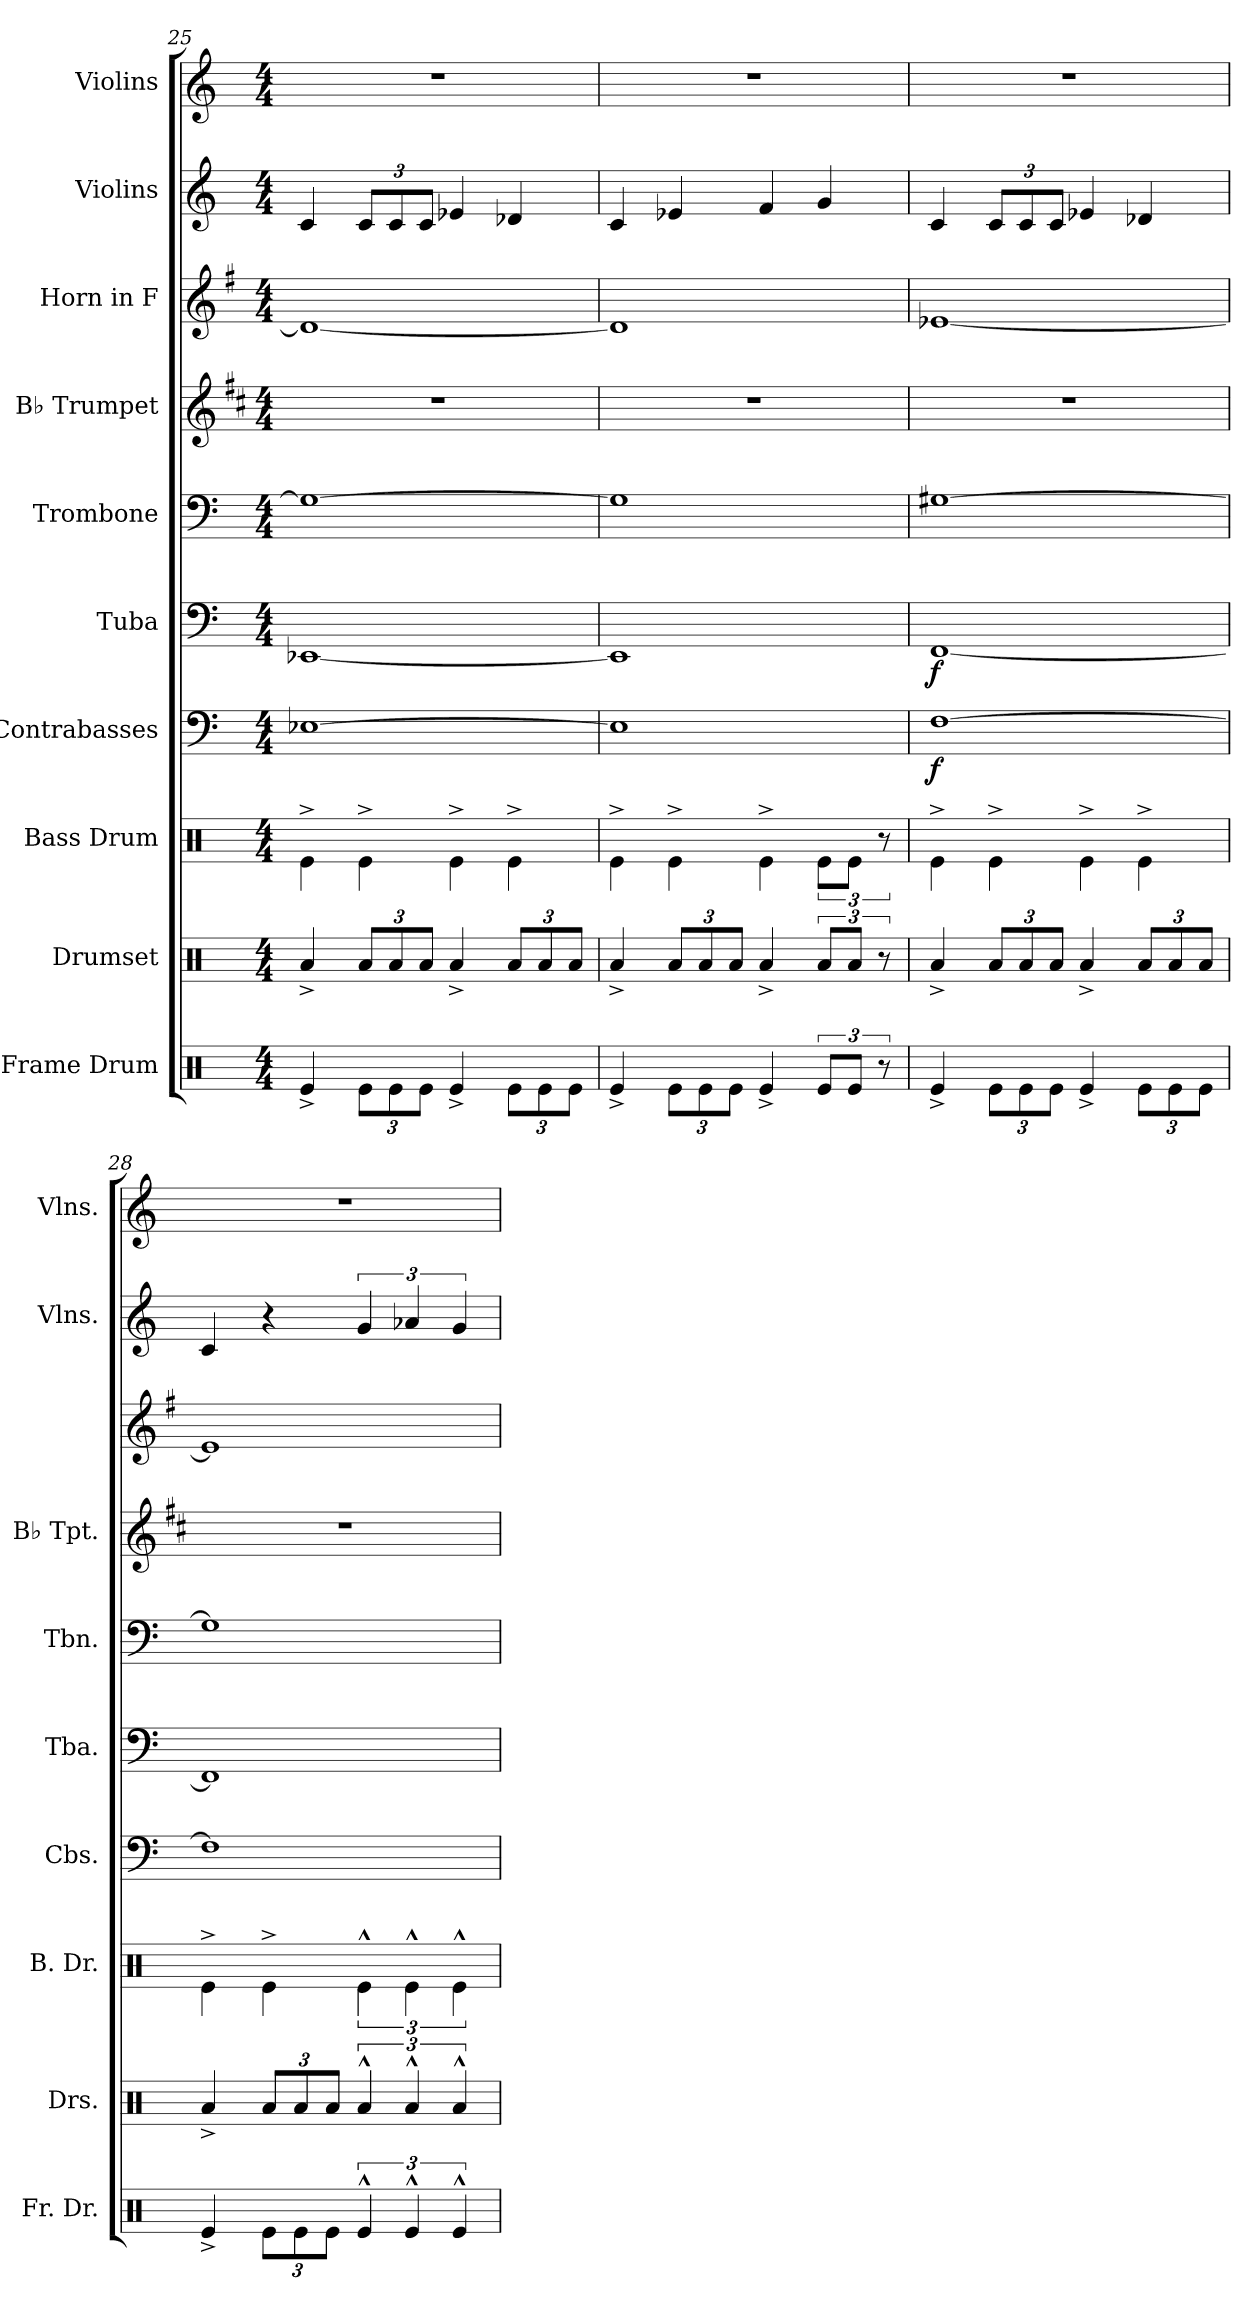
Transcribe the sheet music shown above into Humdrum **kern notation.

**kern	**kern	**kern	**kern	**dynam	**kern	**dynam	**kern	**kern	**kern	**kern	**kern
*part10	*part9	*part8	*part7	*part7	*part6	*part6	*part5	*part4	*part3	*part2	*part1
*staff10	*staff9	*staff8	*staff7	*staff7	*staff6	*staff6	*staff5	*staff4	*staff3	*staff2	*staff1
*I"Frame Drum	*I"Drumset	*I"Bass Drum	*I"Contrabasses	*	*I"Tuba	*	*I"Trombone	*I"B♭ Trumpet	*I"Horn in F	*I"Violins	*I"Violins
*I'Fr. Dr.	*I'Drs.	*I'B. Dr.	*I'Cbs.	*	*I'Tba.	*	*I'Tbn.	*I'B♭ Tpt.	*	*I'Vlns.	*I'Vlns.
*clefX	*clefX	*clefX	*clefF4	*	*clefF4	*	*clefF4	*clefG2	*clefG2	*clefG2	*clefG2
*	*	*	*ITrd7c12	*	*	*	*	*ITrd1c2	*ITrd4c7	*	*
*k[]	*k[]	*k[]	*k[]	*	*k[]	*	*k[]	*k[]	*k[]	*k[]	*k[]
*M4/4	*M4/4	*M4/4	*M4/4	*	*M4/4	*	*M4/4	*M4/4	*M4/4	*M4/4	*M4/4
=25	=25	=25	=25	=25	=25	=25	=25	=25	=25	=25	=25
4Re^/	4Ra^/	4Re^\	[1EE-X	.	[1EE-X	.	1G_	1r	1G_	4c/	1r
*Xbrackettup	*Xbrackettup	*	*	*	*	*	*	*	*	*Xbrackettup	*
12Re\L	12Ra/L	4Re^\	.	.	.	.	.	.	.	12c/L	.
12Re\	12Ra/	.	.	.	.	.	.	.	.	12c/	.
12Re\J	12Ra/J	.	.	.	.	.	.	.	.	12c/J	.
4Re^/	4Ra^/	4Re^\	.	.	.	.	.	.	.	4e-X/	.
12Re\L	12Ra/L	4Re^\	.	.	.	.	.	.	.	4d-X/	.
12Re\	12Ra/	.	.	.	.	.	.	.	.	.	.
12Re\J	12Ra/J	.	.	.	.	.	.	.	.	.	.
!!LO:PB:g=z
=26	=26	=26	=26	=26	=26	=26	=26	=26	=26	=26	=26
4Re^/	4Ra^/	4Re^\	1EE-]	.	1EE-]	.	1G]	1r	1G]	4c/	1r
12Re\L	12Ra/L	4Re^\	.	.	.	.	.	.	.	4e-X/	.
12Re\	12Ra/	.	.	.	.	.	.	.	.	.	.
12Re\J	12Ra/J	.	.	.	.	.	.	.	.	.	.
4Re^/	4Ra^/	4Re^\	.	.	.	.	.	.	.	4f/	.
*brackettup	*brackettup	*	*	*	*	*	*	*	*	*	*
12Re/L	12Ra/L	12Re\L	.	.	.	.	.	.	.	4g/	.
12Re/J	12Ra/J	12Re\J	.	.	.	.	.	.	.	.	.
12r	12r	12r	.	.	.	.	.	.	.	.	.
=27	=27	=27	=27	=27	=27	=27	=27	=27	=27	=27	=27
!	!	!	!	!LO:DY:b	!	!LO:DY:b	!	!	!	!	!
4Re^/	4Ra^/	4Re^\	[1FF	f	[1FF	f	[1G#X	1r	[1A-X	4c/	1r
*Xbrackettup	*Xbrackettup	*	*	*	*	*	*	*	*	*	*
12Re\L	12Ra/L	4Re^\	.	.	.	.	.	.	.	12c/L	.
12Re\	12Ra/	.	.	.	.	.	.	.	.	12c/	.
12Re\J	12Ra/J	.	.	.	.	.	.	.	.	12c/J	.
4Re^/	4Ra^/	4Re^\	.	.	.	.	.	.	.	4e-X/	.
12Re\L	12Ra/L	4Re^\	.	.	.	.	.	.	.	4d-X/	.
12Re\	12Ra/	.	.	.	.	.	.	.	.	.	.
12Re\J	12Ra/J	.	.	.	.	.	.	.	.	.	.
=28	=28	=28	=28	=28	=28	=28	=28	=28	=28	=28	=28
4Re^/	4Ra^/	4Re^\	1FF]	.	1FF]	.	1G#]	1r	1A-]	4c/	1r
12Re\L	12Ra/L	4Re^\	.	.	.	.	.	.	.	4r	.
12Re\	12Ra/	.	.	.	.	.	.	.	.	.	.
12Re\J	12Ra/J	.	.	.	.	.	.	.	.	.	.
*brackettup	*brackettup	*	*	*	*	*	*	*	*	*brackettup	*
6Re^^/	6Ra^^/	6Re^^\	.	.	.	.	.	.	.	6g/	.
6Re^^/	6Ra^^/	6Re^^\	.	.	.	.	.	.	.	6a-X/	.
6Re^^/	6Ra^^/	6Re^^\	.	.	.	.	.	.	.	6g/	.
=	=	=	=	=	=	=	=	=	=	=	=
*-	*-	*-	*-	*-	*-	*-	*-	*-	*-	*-	*-
